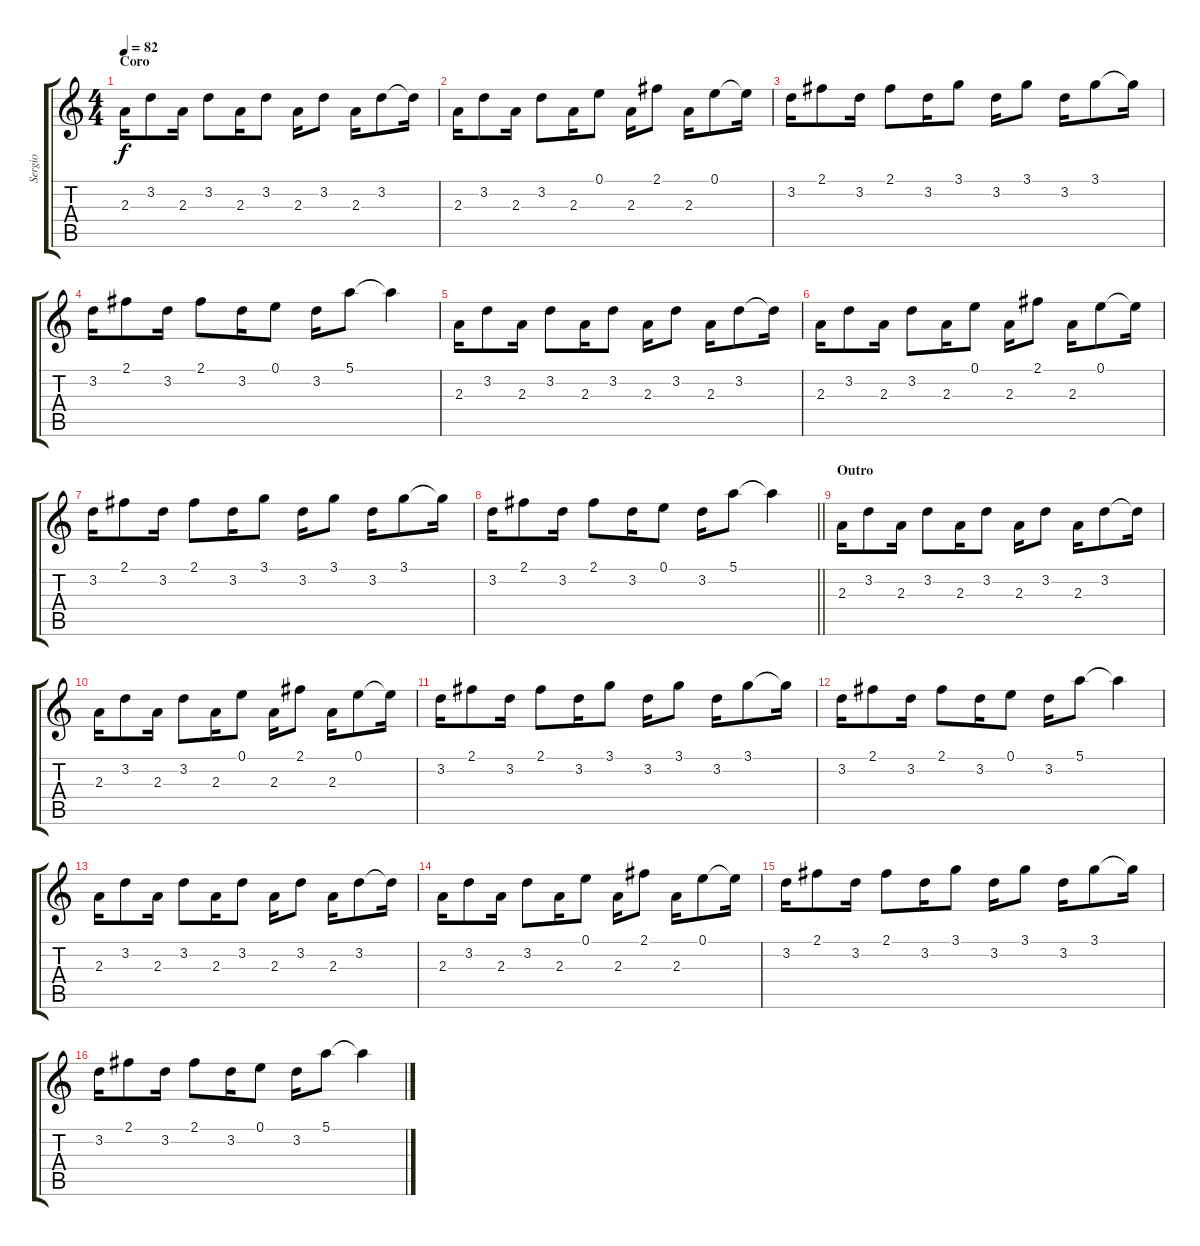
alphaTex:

\track ("Sergio" "Sergio") {instrument electricguitarjazz}
\staff {score tabs}
\tuning (E4 B3 G3 D3 A2 E2) {hide}
\ts (4 4)
\section ("" "Coro")
\tempo 82
\clef g2
\ks c
2.3.16{dy f volume 13} 3.2.8 2.3.16 3.2.8 2.3.16 3.2.8 2.3.16 3.2.8 2.3.16 3.2.8 3.2{t}.16 |
2.3.16 3.2.8 2.3.16 3.2.8 2.3.16 0.1.8 2.3.16 2.1.8 2.3.16 0.1.8 0.1{t}.16 |
3.2.16 2.1.8 3.2.16 2.1.8 3.2.16 3.1.8 3.2.16 3.1.8 3.2.16 3.1.8 3.1{t}.16 |
3.2.16 2.1.8 3.2.16 2.1.8 3.2.16 0.1.8 3.2.16 5.1.8 5.1{t}.4 |
2.3.16{volume 13} 3.2.8 2.3.16 3.2.8 2.3.16 3.2.8 2.3.16 3.2.8 2.3.16 3.2.8 3.2{t}.16 |
2.3.16 3.2.8 2.3.16 3.2.8 2.3.16 0.1.8 2.3.16 2.1.8 2.3.16 0.1.8 0.1{t}.16 |
3.2.16 2.1.8 3.2.16 2.1.8 3.2.16 3.1.8 3.2.16 3.1.8 3.2.16 3.1.8 3.1{t}.16 |
\barLineRight lightlight
3.2.16 2.1.8 3.2.16 2.1.8 3.2.16 0.1.8 3.2.16 5.1.8 5.1{t}.4 |
\section ("" "Outro")
2.3.16{volume 10} 3.2.8 2.3.16 3.2.8 2.3.16 3.2.8 2.3.16 3.2.8 2.3.16 3.2.8 3.2{t}.16 |
2.3.16 3.2.8 2.3.16 3.2.8 2.3.16 0.1.8 2.3.16 2.1.8 2.3.16 0.1.8 0.1{t}.16 |
3.2.16 2.1.8 3.2.16 2.1.8 3.2.16 3.1.8 3.2.16 3.1.8 3.2.16 3.1.8 3.1{t}.16 |
3.2.16 2.1.8 3.2.16 2.1.8 3.2.16 0.1.8 3.2.16 5.1.8 5.1{t}.4 |
2.3.16 3.2.8 2.3.16 3.2.8 2.3.16 3.2.8 2.3.16 3.2.8 2.3.16 3.2.8 3.2{t}.16 |
2.3.16 3.2.8 2.3.16 3.2.8 2.3.16 0.1.8 2.3.16 2.1.8 2.3.16 0.1.8 0.1{t}.16 |
3.2.16 2.1.8 3.2.16 2.1.8 3.2.16 3.1.8 3.2.16 3.1.8 3.2.16 3.1.8 3.1{t}.16 |
3.2.16 2.1.8 3.2.16 2.1.8 3.2.16 0.1.8 3.2.16 5.1.8 5.1{t}.4
